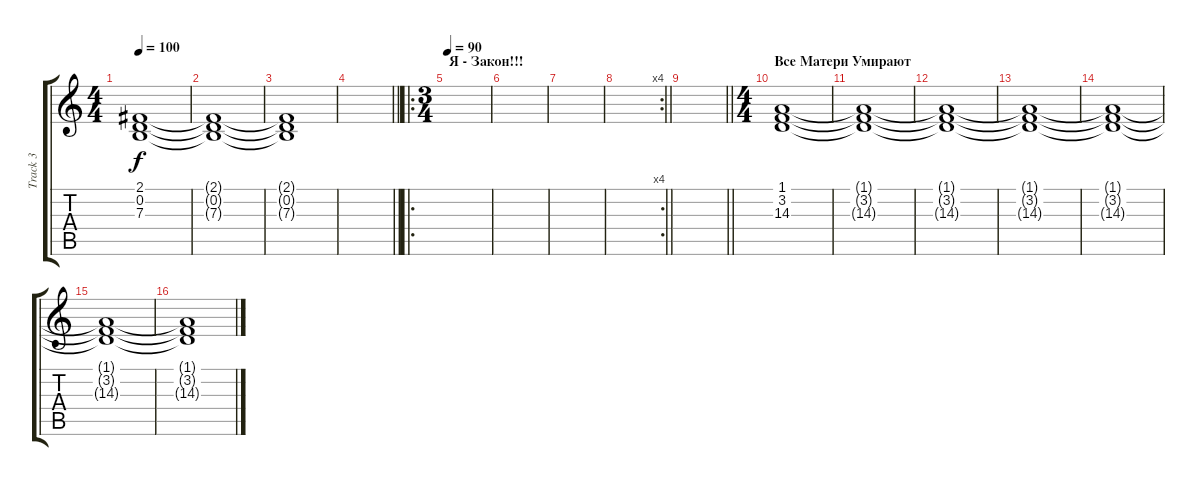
\track ("Track 3" "Track 3") {instrument stringensemble1}
\staff {score tabs}
\tuning (E4 B3 G3 D3 A2 E2) {hide}
\ts (4 4)
\tempo 100
\clef g2
\ks c
(2.1{t} 0.2{t} 7.3{t}).1{dy f} |
(2.1{t} 0.2{t} 7.3{t}).1 |
(2.1{t} 0.2{t} 7.3{t}).1 |
\barLineRight lightlight
|
\ro
\ts (3 4)
\section ("" "Я - Закон!!!")
\tempo 90
|
|
|
\rc 4
\barLineRight lightlight
|
\barLineRight lightlight
|
\ts (4 4)
\section ("" "Все Матери Умирают")
(1.1 3.2 14.3).1 |
(1.1{t} 3.2{t} 14.3{t}).1 |
(1.1{t} 3.2{t} 14.3{t}).1 |
(1.1{t} 3.2{t} 14.3{t}).1 |
(1.1{t} 3.2{t} 14.3{t}).1 |
(1.1{t} 3.2{t} 14.3{t}).1 |
(1.1{t} 3.2{t} 14.3{t}).1
